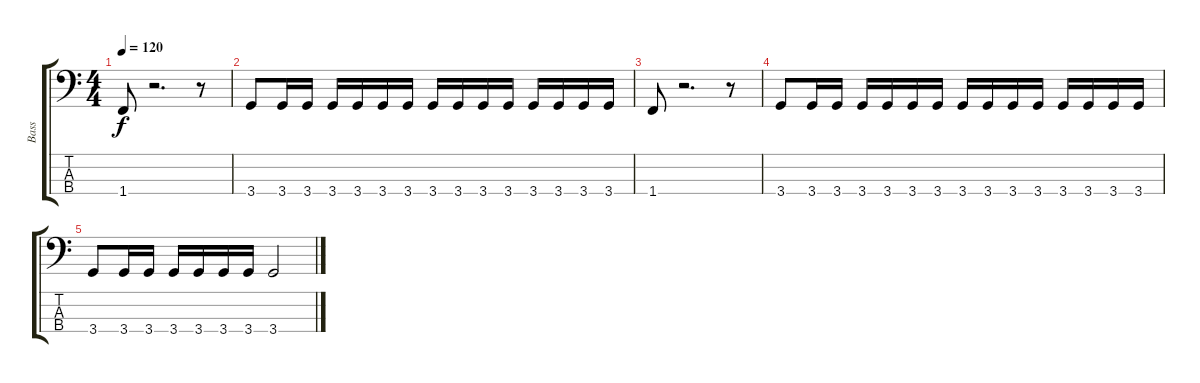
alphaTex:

\track ("Bass" "Bass") {instrument electricbasspick}
\staff {score tabs}
\tuning (G2 D2 A1 E1) {hide}
\ts (4 4)
\tempo 120
\clef f4
\ks c
1.4.8{dy f} r.2{d} r.8 |
3.4.8 3.4.16 3.4.16 3.4.16 3.4.16 3.4.16 3.4.16 3.4.16 3.4.16 3.4.16 3.4.16 3.4.16 3.4.16 3.4.16 3.4.16 |
1.4.8 r.2{d} r.8 |
3.4.8 3.4.16 3.4.16 3.4.16 3.4.16 3.4.16 3.4.16 3.4.16 3.4.16 3.4.16 3.4.16 3.4.16 3.4.16 3.4.16 3.4.16 |
3.4.8 3.4.16 3.4.16 3.4.16 3.4.16 3.4.16 3.4.16 3.4.2
